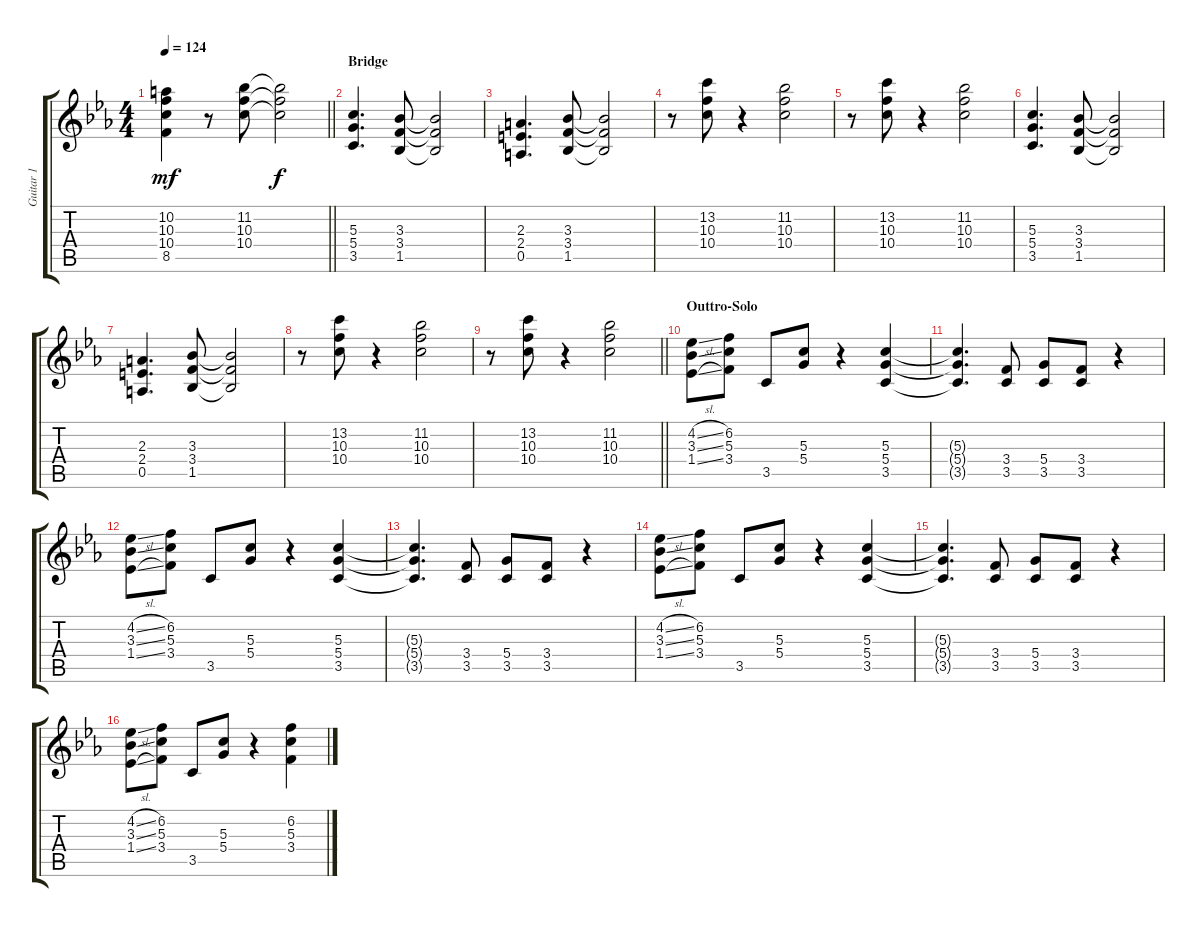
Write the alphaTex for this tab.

\track ("Guitar 1" "Guitar 1") {instrument distortionguitar}
\staff {score tabs}
\tuning (E4 B3 G3 D3 A2 E2) {hide}
\ts (4 4)
\tempo 124
\clef g2
\barLineRight lightlight
\ks eb
(10.2 10.3 10.4 8.5).4{dy mf} r.8 (11.2 10.3 10.4).8 (11.2{t} 10.3{t} 10.4{t}).2{dy f} |
\section ("" "Bridge")
(5.3 5.4 3.5).4{d} (3.3 3.4 1.5).8 (3.3{t} 3.4{t} 1.5{t}).2 |
(2.3 2.4 0.5).4{d} (3.3 3.4 1.5).8 (3.3{t} 3.4{t} 1.5{t}).2 |
r.8 (13.2 10.3 10.4).8 r.4 (11.2 10.3 10.4).2 |
r.8 (13.2 10.3 10.4).8 r.4 (11.2 10.3 10.4).2 |
(5.3 5.4 3.5).4{d} (3.3 3.4 1.5).8 (3.3{t} 3.4{t} 1.5{t}).2 |
(2.3 2.4 0.5).4{d} (3.3 3.4 1.5).8 (3.3{t} 3.4{t} 1.5{t}).2 |
r.8 (13.2 10.3 10.4).8 r.4 (11.2 10.3 10.4).2 |
\barLineRight lightlight
r.8 (13.2 10.3 10.4).8 r.4 (11.2 10.3 10.4).2 |
\section ("" "Outtro-Solo")
(4.2{sl} 3.3{sl} 1.4{sl}).8 (6.2 5.3 3.4).8 3.5.8 (5.3 5.4).8 r.4 (5.3 5.4 3.5).4 |
(5.3{t} 5.4{t} 3.5{t}).4{d} (3.4 3.5).8 (5.4 3.5).8 (3.4 3.5).8 r.4 |
(4.2{sl} 3.3{sl} 1.4{sl}).8 (6.2 5.3 3.4).8 3.5.8 (5.3 5.4).8 r.4 (5.3 5.4 3.5).4 |
(5.3{t} 5.4{t} 3.5{t}).4{d} (3.4 3.5).8 (5.4 3.5).8 (3.4 3.5).8 r.4 |
(4.2{sl} 3.3{sl} 1.4{sl}).8 (6.2 5.3 3.4).8 3.5.8 (5.3 5.4).8 r.4 (5.3 5.4 3.5).4 |
(5.3{t} 5.4{t} 3.5{t}).4{d} (3.4 3.5).8 (5.4 3.5).8 (3.4 3.5).8 r.4 |
(4.2{sl} 3.3{sl} 1.4{sl}).8 (6.2 5.3 3.4).8 3.5.8 (5.3 5.4).8 r.4 (6.2 5.3 3.4).4
